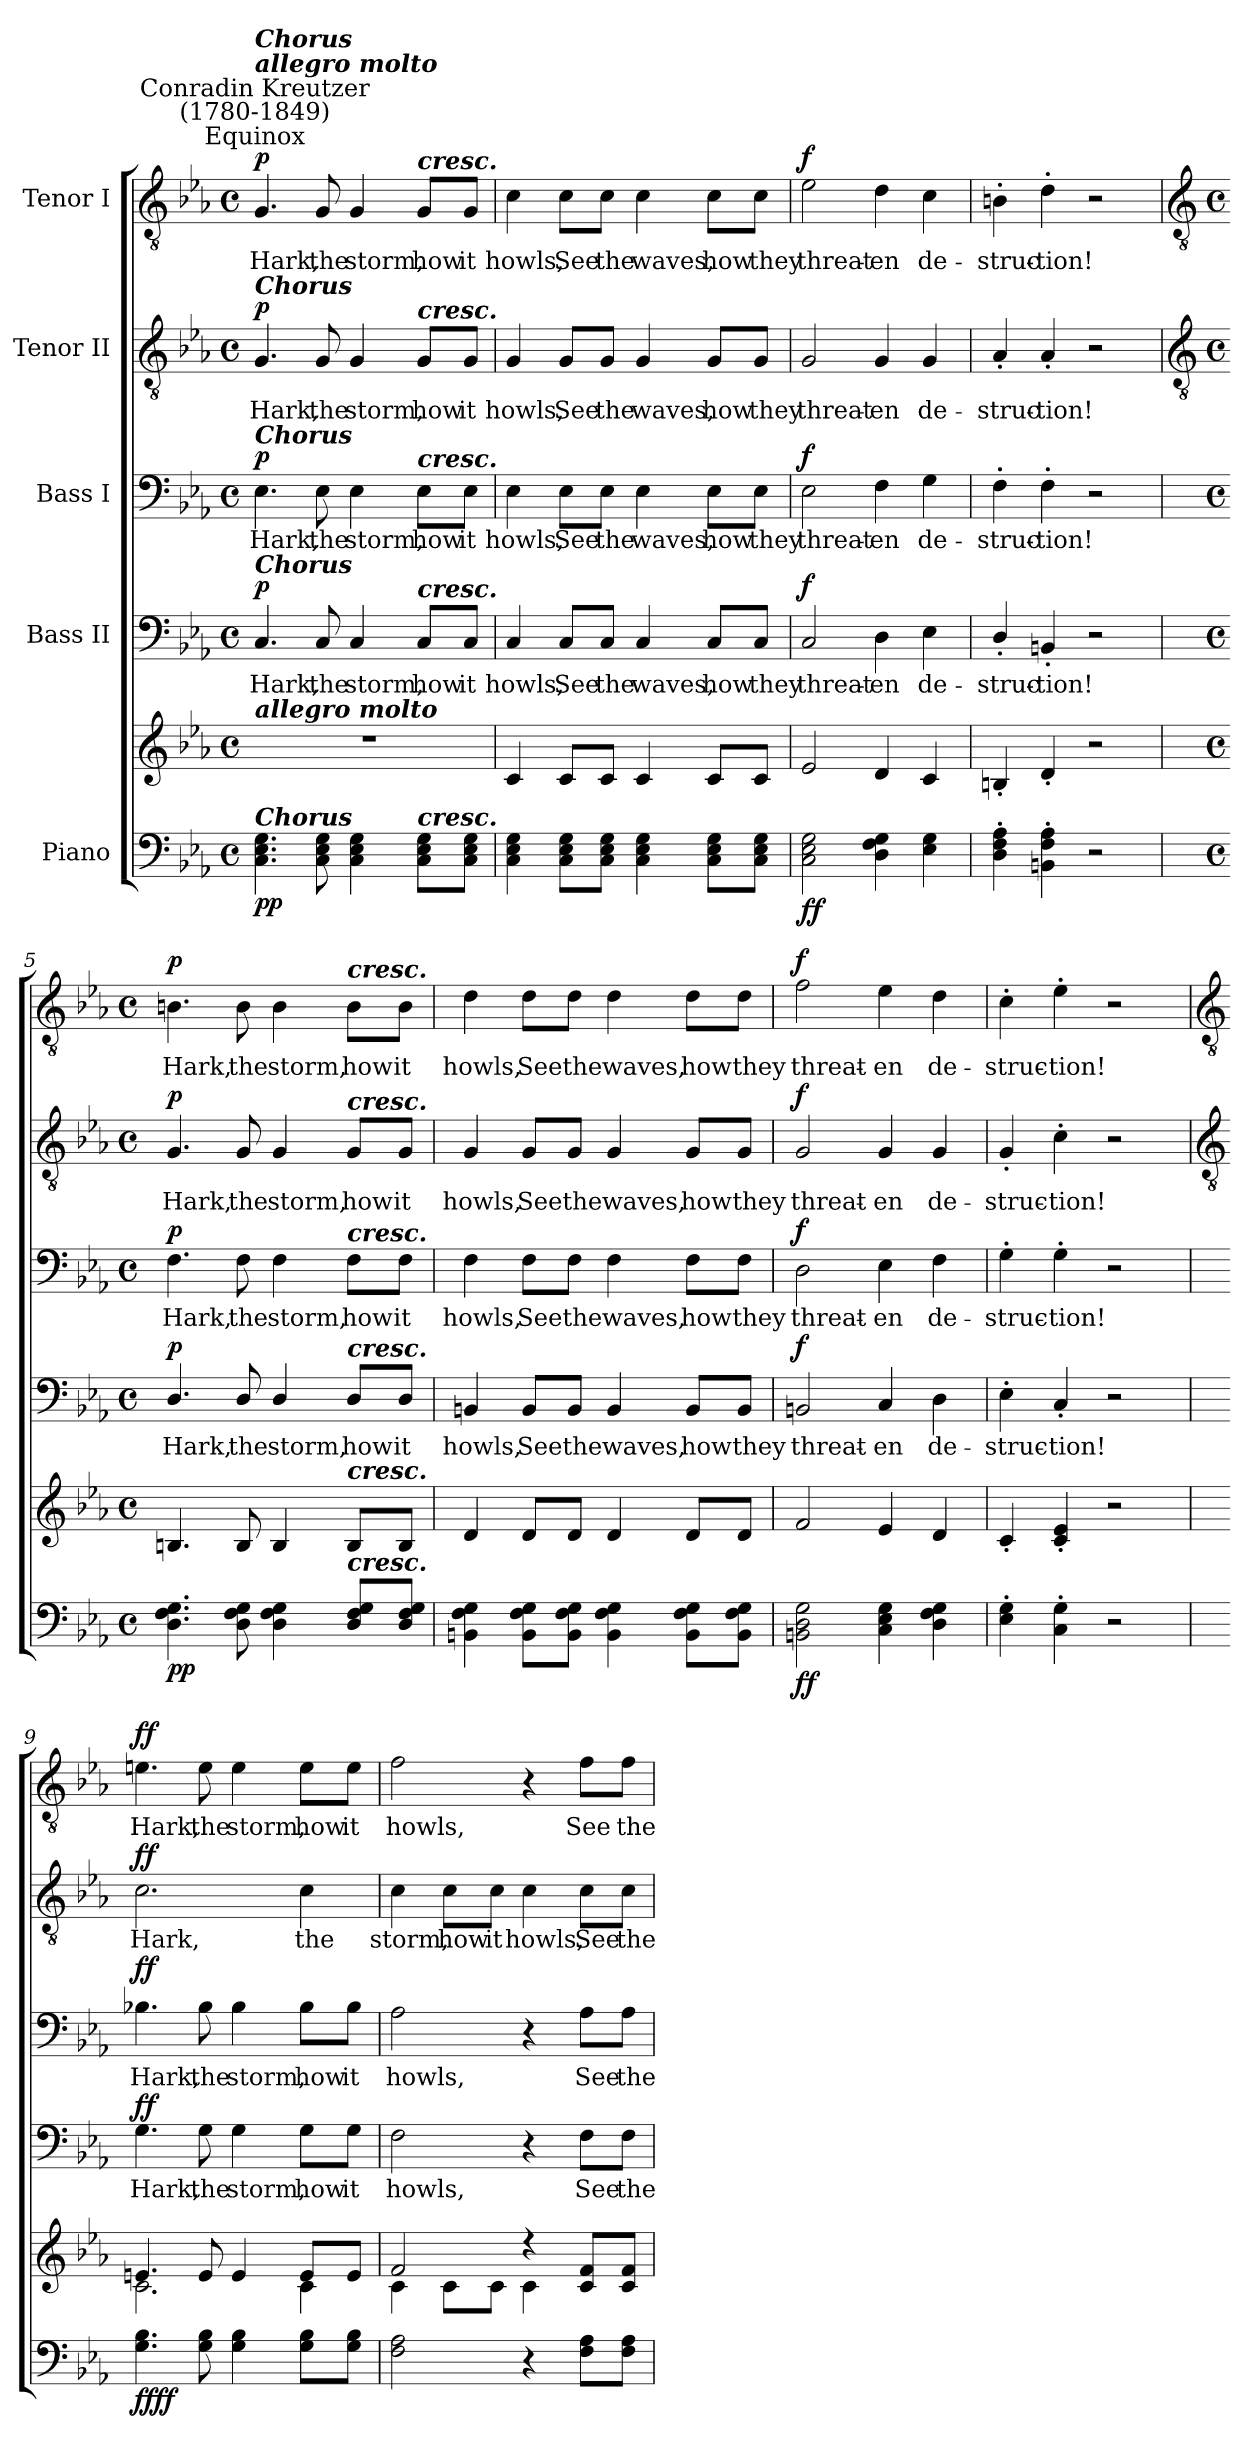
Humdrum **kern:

**kern	**kern	**dynam	**kern	**text	**dynam	**kern	**text	**dynam	**kern	**text	**dynam	**kern	**text	**dynam
*part5	*part5	*part5	*part4	*part4	*part4	*part3	*part3	*part3	*part2	*part2	*part2	*part1	*part1	*part1
*staff6	*staff5	*staff5/6	*staff4	*staff4	*staff4	*staff3	*staff3	*staff3	*staff2	*staff2	*staff2	*staff1	*staff1	*staff1
*I"Piano	*	*	*I"Bass II	*	*	*I"Bass I	*	*	*I"Tenor II	*	*	*I"Tenor I	*	*
*clefF4	*clefG2	*	*clefF4	*	*	*clefF4	*	*	*clefGv2	*	*	*clefGv2	*	*
*k[b-e-a-]	*k[b-e-a-]	*	*k[b-e-a-]	*	*	*k[b-e-a-]	*	*	*k[b-e-a-]	*	*	*k[b-e-a-]	*	*
*E-:	*E-:	*	*E-:	*	*	*E-:	*	*	*E-:	*	*	*E-:	*	*
*M4/4	*M4/4	*	*M4/4	*	*	*M4/4	*	*	*M4/4	*	*	*M4/4	*	*
*met(c)	*met(c)	*	*met(c)	*	*	*met(c)	*	*	*met(c)	*	*	*met(c)	*	*
*MM144	*MM144	*	*MM144	*	*	*MM144	*	*	*MM144	*	*	*MM144	*	*
=1	=1	=1	=1	=1	=1	=1	=1	=1	=1	=1	=1	=1	=1	=1
!	!	!	!	!	!	!	!	!	!	!	!	!LO:TX:a:cj:t=Equinox	!	!
!	!	!	!	!	!	!	!	!	!	!	!	!LO:TX:a:cj:t=Conradin Kreutzer\n(1780-1849)	!	!
!	!	!	!	!	!	!	!	!	!	!	!	!LO:TX:a:Bi:t=allegro molto	!	!
!	!	!	!	!	!	!	!	!	!	!	!	!LO:TX:a:Bi:t=Chorus	!	!
!	!	!	!	!	!	!	!	!	!LO:TX:a:Bi:t=Chorus	!	!	!	!	!
!	!	!	!	!	!	!LO:TX:a:Bi:t=Chorus	!	!	!	!	!	!	!	!
!	!	!	!LO:TX:a:Bi:t=Chorus	!	!	!	!	!	!	!	!	!	!	!
!	!LO:TX:a:Bi:t=allegro molto	!	!	!	!	!	!	!	!	!	!	!	!	!
!LO:TX:a:Bi:t=Chorus	!	!	!	!	!	!	!	!	!	!	!	!	!	!
!	!	!LO:DY:b=2	!	!LO:LY:b	!	!	!LO:LY:b	!	!	!LO:LY:b	!	!	!LO:LY:b	!
!	!	!LO:DY:n=1:b	!	!	!LO:DY:b	!	!	!LO:DY:b	!	!	!LO:DY:b	!	!	!LO:DY:b
4.C 4.E- 4.G	1r	p p	4.C	Hark,	p	4.E-	Hark,	p	4.G	Hark,	p	4.G	Hark,	p
!	!	!	!	!LO:LY:b	!	!	!LO:LY:b	!	!	!LO:LY:b	!	!	!LO:LY:b	!
8C 8E- 8G	.	.	8C	the	.	8E-	the	.	8G	the	.	8G	the	.
!	!	!	!	!LO:LY:b	!	!	!LO:LY:b	!	!	!LO:LY:b	!	!	!LO:LY:b	!
4C 4E- 4G	.	.	4C	storm,	.	4E-	storm,	.	4G	storm,	.	4G	storm,	.
!	!	!	!	!	!	!	!	!	!	!	!	!LO:TX:a:Bi:t=cresc.	!	!
!	!	!	!	!	!	!	!	!	!LO:TX:a:Bi:t=cresc.	!	!	!	!	!
!	!	!	!	!	!	!LO:TX:a:Bi:t=cresc.	!	!	!	!	!	!	!	!
!	!	!	!LO:TX:a:Bi:t=cresc.	!	!	!	!	!	!	!	!	!	!	!
!LO:TX:a:Bi:t=cresc.	!	!	!	!	!	!	!	!	!	!	!	!	!	!
!	!	!	!	!LO:LY:b	!	!	!LO:LY:b	!	!	!LO:LY:b	!	!	!LO:LY:b	!
8C 8E- 8GL	.	.	8C/L	how	.	8E-\L	how	.	8G/L	how	.	8G/L	how	.
!	!	!	!	!LO:LY:b	!	!	!LO:LY:b	!	!	!LO:LY:b	!	!	!LO:LY:b	!
8C 8E- 8GJ	.	.	8C/J	it	.	8E-\J	it	.	8G/J	it	.	8G/J	it	.
=2	=2	=2	=2	=2	=2	=2	=2	=2	=2	=2	=2	=2	=2	=2
!	!	!	!	!LO:LY:b	!	!	!LO:LY:b	!	!	!LO:LY:b	!	!	!LO:LY:b	!
4C 4E- 4G	4c	.	4C	howls,	.	4E-	howls,	.	4G	howls,	.	4c	howls,	.
!	!	!	!	!LO:LY:b	!	!	!LO:LY:b	!	!	!LO:LY:b	!	!	!LO:LY:b	!
8C 8E- 8GL	8cL	.	8C/L	See	.	8E-\L	See	.	8G/L	See	.	8c\L	See	.
!	!	!	!	!LO:LY:b	!	!	!LO:LY:b	!	!	!LO:LY:b	!	!	!LO:LY:b	!
8C 8E- 8GJ	8cJ	.	8C/J	the	.	8E-\J	the	.	8G/J	the	.	8c\J	the	.
!	!	!	!	!LO:LY:b	!	!	!LO:LY:b	!	!	!LO:LY:b	!	!	!LO:LY:b	!
4C 4E- 4G	4c	.	4C	waves,	.	4E-	waves,	.	4G	waves,	.	4c	waves,	.
!	!	!	!	!LO:LY:b	!	!	!LO:LY:b	!	!	!LO:LY:b	!	!	!LO:LY:b	!
8C 8E- 8GL	8cL	.	8C/L	how	.	8E-\L	how	.	8G/L	how	.	8c\L	how	.
!	!	!	!	!LO:LY:b	!	!	!LO:LY:b	!	!	!LO:LY:b	!	!	!LO:LY:b	!
8C 8E- 8GJ	8cJ	.	8C/J	they	.	8E-\J	they	.	8G/J	they	.	8c\J	they	.
=3	=3	=3	=3	=3	=3	=3	=3	=3	=3	=3	=3	=3	=3	=3
!	!	!LO:DY:b=2	!	!LO:LY:b	!	!	!LO:LY:b	!	!	!LO:LY:b	!	!	!LO:LY:b	!
!	!	!LO:DY:n=1:b	!	!	!LO:DY:b	!	!	!LO:DY:b	!	!	!	!	!	!LO:DY:b
2C 2E- 2G	2e-	f f	2C	threat-	f	2E-	threat-	f	2G	threat-	.	2e-	threat-	f
!	!	!	!	!LO:LY:b	!	!	!LO:LY:b	!	!	!LO:LY:b	!	!	!LO:LY:b	!
4D 4F 4G	4d	.	4D	-en	.	4F	-en	.	4G	-en	.	4d	-en	.
!	!	!	!	!LO:LY:b	!	!	!LO:LY:b	!	!	!LO:LY:b	!	!	!LO:LY:b	!
4E- 4G	4c	.	4E-	de-	.	4G	de-	.	4G	de-	.	4c	de-	.
=4	=4	=4	=4	=4	=4	=4	=4	=4	=4	=4	=4	=4	=4	=4
!	!	!	!	!LO:LY:b	!	!	!LO:LY:b	!	!	!LO:LY:b	!	!	!LO:LY:b	!
4D\' 4F\' 4A-\'	4Bn'	.	4D'/	-struc-	.	4F'	-struc-	.	4A-'	-struc-	.	4Bn'	-struc-	.
!	!	!	!	!LO:LY:b	!	!	!LO:LY:b	!	!	!LO:LY:b	!	!	!LO:LY:b	!
4BBn' 4F' 4A-'	4d'	.	4BBn'	-tion!	.	4F'	-tion!	.	4A-'	-tion!	.	4d'	-tion!	.
2r	2r	.	2r	.	.	2r	.	.	2r	.	.	2r	.	.
!!LO:LB:g=z
=5	=5	=5	=5	=5	=5	=5	=5	=5	=5	=5	=5	=5	=5	=5
*	*	*	*	*	*	*	*	*	*clefGv2	*	*	*clefGv2	*	*
*M4/4	*M4/4	*	*M4/4	*	*	*M4/4	*	*	*M4/4	*	*	*M4/4	*	*
*met(c)	*met(c)	*	*met(c)	*	*	*met(c)	*	*	*met(c)	*	*	*met(c)	*	*
!	!	!LO:DY:b=2	!	!LO:LY:b	!	!	!LO:LY:b	!	!	!LO:LY:b	!	!	!LO:LY:b	!
!	!	!LO:DY:n=1:b	!	!	!LO:DY:b	!	!	!LO:DY:b	!	!	!LO:DY:b	!	!	!LO:DY:b
4.D\ 4.F\ 4.G\	4.Bn	p p	4.D/	Hark,	p	4.F	Hark,	p	4.G	Hark,	p	4.Bn	Hark,	p
!	!	!	!	!LO:LY:b	!	!	!LO:LY:b	!	!	!LO:LY:b	!	!	!LO:LY:b	!
8D\ 8F\ 8G\	8B	.	8D/	the	.	8F	the	.	8G	the	.	8B	the	.
!	!	!	!	!LO:LY:b	!	!	!LO:LY:b	!	!	!LO:LY:b	!	!	!LO:LY:b	!
4D\ 4F\ 4G\	4B	.	4D/	storm,	.	4F	storm,	.	4G	storm,	.	4B	storm,	.
!	!	!	!	!	!	!	!	!	!	!	!	!LO:TX:a:Bi:t=cresc.	!	!
!	!	!	!	!	!	!	!	!	!LO:TX:a:Bi:t=cresc.	!	!	!	!	!
!	!	!	!	!	!	!LO:TX:a:Bi:t=cresc.	!	!	!	!	!	!	!	!
!	!	!	!LO:TX:a:Bi:t=cresc.	!	!	!	!	!	!	!	!	!	!	!
!	!LO:TX:a:Bi:t=cresc.	!	!	!	!	!	!	!	!	!	!	!	!	!
!LO:TX:a:Bi:t=cresc.	!	!	!	!	!	!	!	!	!	!	!	!	!	!
!	!	!	!	!LO:LY:b	!	!	!LO:LY:b	!	!	!LO:LY:b	!	!	!LO:LY:b	!
8D\ 8F\ 8G\L	8BL	.	8D/L	how	.	8F\L	how	.	8G/L	how	.	8B\L	how	.
!	!	!	!	!LO:LY:b	!	!	!LO:LY:b	!	!	!LO:LY:b	!	!	!LO:LY:b	!
8D/ 8F/ 8G/J	8BJ	.	8D/J	it	.	8F\J	it	.	8G/J	it	.	8B\J	it	.
=6	=6	=6	=6	=6	=6	=6	=6	=6	=6	=6	=6	=6	=6	=6
!	!	!	!	!LO:LY:b	!	!	!LO:LY:b	!	!	!LO:LY:b	!	!	!LO:LY:b	!
4BBn 4F 4G	4d	.	4BBn	howls,	.	4F	howls,	.	4G	howls,	.	4d	howls,	.
!	!	!	!	!LO:LY:b	!	!	!LO:LY:b	!	!	!LO:LY:b	!	!	!LO:LY:b	!
8BB 8F 8GL	8dL	.	8BB/L	See	.	8F\L	See	.	8G/L	See	.	8d\L	See	.
!	!	!	!	!LO:LY:b	!	!	!LO:LY:b	!	!	!LO:LY:b	!	!	!LO:LY:b	!
8BB 8F 8GJ	8dJ	.	8BB/J	the	.	8F\J	the	.	8G/J	the	.	8d\J	the	.
!	!	!	!	!LO:LY:b	!	!	!LO:LY:b	!	!	!LO:LY:b	!	!	!LO:LY:b	!
4BB 4F 4G	4d	.	4BB	waves,	.	4F	waves,	.	4G	waves,	.	4d	waves,	.
!	!	!	!	!LO:LY:b	!	!	!LO:LY:b	!	!	!LO:LY:b	!	!	!LO:LY:b	!
8BB 8F 8GL	8dL	.	8BB/L	how	.	8F\L	how	.	8G/L	how	.	8d\L	how	.
!	!	!	!	!LO:LY:b	!	!	!LO:LY:b	!	!	!LO:LY:b	!	!	!LO:LY:b	!
8BB 8F 8GJ	8dJ	.	8BB/J	they	.	8F\J	they	.	8G/J	they	.	8d\J	they	.
=7	=7	=7	=7	=7	=7	=7	=7	=7	=7	=7	=7	=7	=7	=7
!	!	!LO:DY:b=2	!	!LO:LY:b	!	!	!LO:LY:b	!	!	!LO:LY:b	!	!	!LO:LY:b	!
!	!	!LO:DY:n=1:b	!	!	!LO:DY:b	!	!	!LO:DY:b	!	!	!LO:DY:b	!	!	!LO:DY:b
2BBn 2D 2G	2f	f f	2BBn	threat-	f	2D	threat-	f	2G	threat-	f	2f	threat-	f
!	!	!	!	!LO:LY:b	!	!	!LO:LY:b	!	!	!LO:LY:b	!	!	!LO:LY:b	!
4C 4E- 4G	4e-	.	4C	-en	.	4E-	-en	.	4G	-en	.	4e-	-en	.
!	!	!	!	!LO:LY:b	!	!	!LO:LY:b	!	!	!LO:LY:b	!	!	!LO:LY:b	!
4D 4F 4G	4d	.	4D	de-	.	4F	de-	.	4G	de-	.	4d	de-	.
=8	=8	=8	=8	=8	=8	=8	=8	=8	=8	=8	=8	=8	=8	=8
!	!	!	!	!LO:LY:b	!	!	!LO:LY:b	!	!	!LO:LY:b	!	!	!LO:LY:b	!
4E-' 4G'	4c'	.	4E-'	-struc-	.	4G'	-struc-	.	4G'	-struc-	.	4c'	-struc-	.
!	!	!	!	!LO:LY:b	!	!	!LO:LY:b	!	!	!LO:LY:b	!	!	!LO:LY:b	!
4C' 4G'	4c' 4e-'	.	4C'	-tion!	.	4G'	-tion!	.	4c'	-tion!	.	4e-'	-tion!	.
2r	2r	.	2r	.	.	2r	.	.	2r	.	.	2r	.	.
!!LO:LB:g=z
=9	=9	=9	=9	=9	=9	=9	=9	=9	=9	=9	=9	=9	=9	=9
*	*	*	*	*	*	*	*	*	*clefGv2	*	*	*clefGv2	*	*
*	*^	*	*	*	*	*	*	*	*	*	*	*	*	*
!	!	!	!LO:DY:b=2	!	!LO:LY:b	!	!	!LO:LY:b	!	!	!LO:LY:b	!	!	!LO:LY:b	!
!	!	!	!LO:DY:n=1:b	!	!	!LO:DY:b	!	!	!LO:DY:b	!	!	!LO:DY:b	!	!	!LO:DY:b
4.G 4.B-	4.en	2.c\	ff ff	4.G	Hark,	ff	4.B-X	Hark,	ff	2.c	Hark,	ff	4.en	Hark,	ff
!	!	!	!	!	!LO:LY:b	!	!	!LO:LY:b	!	!	!	!	!	!LO:LY:b	!
8G 8B-	8e	.	.	8G	the	.	8B-	the	.	.	.	.	8e	the	.
!	!	!	!	!	!LO:LY:b	!	!	!LO:LY:b	!	!	!	!	!	!LO:LY:b	!
4G 4B-	4e	.	.	4G	storm,	.	4B-	storm,	.	.	.	.	4e	storm,	.
!	!	!	!	!	!LO:LY:b	!	!	!LO:LY:b	!	!	!LO:LY:b	!	!	!LO:LY:b	!
8G 8B-L	8eL	4c\	.	8G\L	how	.	8B-\L	how	.	4c	the	.	8e\L	how	.
!	!	!	!	!	!LO:LY:b	!	!	!LO:LY:b	!	!	!	!	!	!LO:LY:b	!
8G 8B-J	8eJ	.	.	8G\J	it	.	8B-\J	it	.	.	.	.	8e\J	it	.
=10	=10	=10	=10	=10	=10	=10	=10	=10	=10	=10	=10	=10	=10	=10	=10
!	!	!	!	!	!LO:LY:b	!	!	!LO:LY:b	!	!	!LO:LY:b	!	!	!LO:LY:b	!
2F 2A-	2f	4c\	.	2F	howls,	.	2A-	howls,	.	4c	storm,	.	2f	howls,	.
!	!	!	!	!	!	!	!	!	!	!	!LO:LY:b	!	!	!	!
.	.	8c\L	.	.	.	.	.	.	.	8c\L	how	.	.	.	.
!	!	!	!	!	!	!	!	!	!	!	!LO:LY:b	!	!	!	!
.	.	8c\J	.	.	.	.	.	.	.	8c\J	it	.	.	.	.
!	!	!	!	!	!	!	!	!	!	!	!LO:LY:b	!	!	!	!
4r	4r	4c\	.	4r	.	.	4r	.	.	4c	howls,	.	4r	.	.
!	!	!	!	!	!LO:LY:b	!	!	!LO:LY:b	!	!	!LO:LY:b	!	!	!LO:LY:b	!
8F 8A-L	8c 8fL	4ryy	.	8F\L	See	.	8A-\L	See	.	8c\L	See	.	8f\L	See	.
!	!	!	!	!	!LO:LY:b	!	!	!LO:LY:b	!	!	!LO:LY:b	!	!	!LO:LY:b	!
8F 8A-J	8c 8fJ	.	.	8F\J	the	.	8A-\J	the	.	8c\J	the	.	8f\J	the	.
*	*v	*v	*	*	*	*	*	*	*	*	*	*	*	*	*
=	=	=	=	=	=	=	=	=	=	=	=	=	=	=
*-	*-	*-	*-	*-	*-	*-	*-	*-	*-	*-	*-	*-	*-	*-
